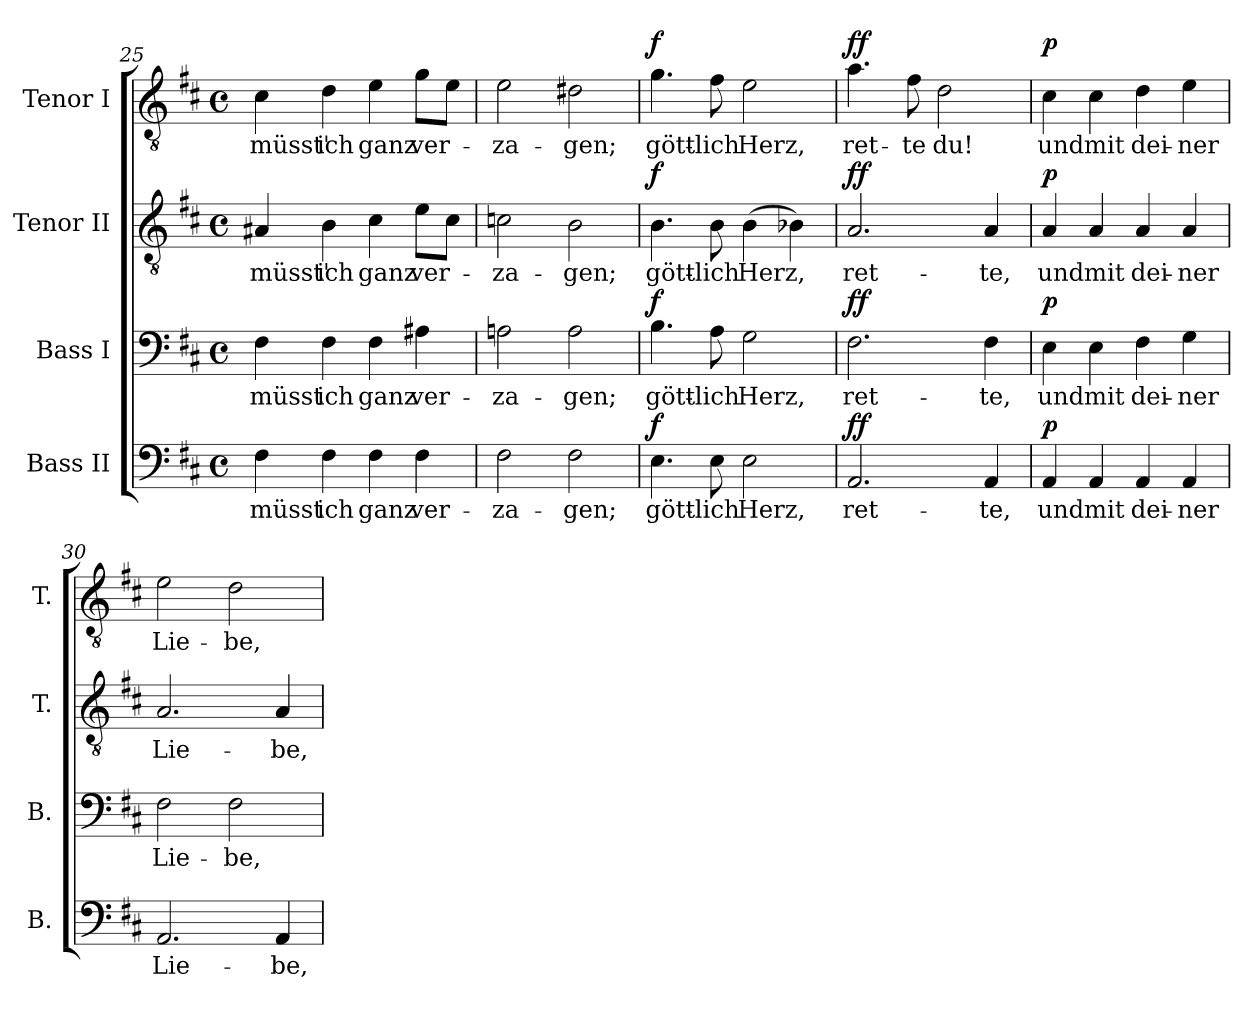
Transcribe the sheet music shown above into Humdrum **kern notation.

**kern	**text	**dynam	**kern	**text	**dynam	**kern	**text	**dynam	**kern	**text	**dynam
*part4	*part4	*part4	*part3	*part3	*part3	*part2	*part2	*part2	*part1	*part1	*part1
*staff4	*staff4	*staff4	*staff3	*staff3	*staff3	*staff2	*staff2	*staff2	*staff1	*staff1	*staff1
*I"Bass II	*	*	*I"Bass I	*	*	*I"Tenor II	*	*	*I"Tenor I	*	*
*I'B.	*	*	*I'B.	*	*	*I'T.	*	*	*I'T.	*	*
*clefF4	*	*	*clefF4	*	*	*clefGv2	*	*	*clefGv2	*	*
*	*	*	*	*	*	*ITrd7c12	*	*	*ITrd7c12	*	*
*k[f#c#]	*	*	*k[f#c#]	*	*	*k[f#c#]	*	*	*k[f#c#]	*	*
*D:	*	*	*D:	*	*	*D:	*	*	*D:	*	*
*M4/4	*	*	*M4/4	*	*	*M4/4	*	*	*M4/4	*	*
*met(c)	*	*	*met(c)	*	*	*met(c)	*	*	*met(c)	*	*
=25	=25	=25	=25	=25	=25	=25	=25	=25	=25	=25	=25
!	!LO:LY:b:color=#000000	!	!	!	!	!	!	!	!	!	!
!	!	!	!	!LO:LY:b:color=#000000	!	!	!	!	!	!	!
!	!	!	!	!	!	!	!LO:LY:b:color=#000000	!	!	!	!
!	!	!	!	!	!	!	!	!	!	!LO:LY:b:color=#000000	!
4F#i\	müsst	.	4F#i\	müsst	.	4AA#Xi/	müsst'	.	4C#i\	müsst'	.
!	!LO:LY:b:color=#000000	!	!	!	!	!	!	!	!	!	!
!	!	!	!	!LO:LY:b:color=#000000	!	!	!	!	!	!	!
!	!	!	!	!	!	!	!LO:LY:b:color=#000000	!	!	!	!
!	!	!	!	!	!	!	!	!	!	!LO:LY:b:color=#000000	!
4F#i\	ich	.	4F#i\	ich	.	4BBi\	ich	.	4Di\	ich	.
!	!LO:LY:b:color=#000000	!	!	!	!	!	!	!	!	!	!
!	!	!	!	!LO:LY:b:color=#000000	!	!	!	!	!	!	!
!	!	!	!	!	!	!	!LO:LY:b:color=#000000	!	!	!	!
!	!	!	!	!	!	!	!	!	!	!LO:LY:b:color=#000000	!
4F#i\	ganz	.	4F#i\	ganz	.	4C#i\	ganz	.	4Ei\	ganz	.
!	!LO:LY:b:color=#000000	!	!	!	!	!	!	!	!	!	!
!	!	!	!	!LO:LY:b:color=#000000	!	!	!	!	!	!	!
!	!	!	!	!	!	!	!LO:LY:b:color=#000000	!	!	!	!
!	!	!	!	!	!	!	!	!	!	!LO:LY:b:color=#000000	!
4F#i\	ver-	.	4A#Xi\	ver-	.	8Ei\L	ver-	.	8Gi\L	ver-	.
.	.	.	.	.	.	8C#i\J	.	.	8Ei\J	.	.
=26	=26	=26	=26	=26	=26	=26	=26	=26	=26	=26	=26
!	!LO:LY:b:color=#000000	!	!	!	!	!	!	!	!	!	!
!	!	!	!	!LO:LY:b:color=#000000	!	!	!	!	!	!	!
!	!	!	!	!	!	!	!LO:LY:b:color=#000000	!	!	!	!
!	!	!	!	!	!	!	!	!	!	!LO:LY:b:color=#000000	!
2F#i\	-za-	.	2Ani\	-za-	.	2Cni\	-za-	.	2Ei\	-za-	.
!	!LO:LY:b:color=#000000	!	!	!	!	!	!	!	!	!	!
!	!	!	!	!LO:LY:b:color=#000000	!	!	!	!	!	!	!
!	!	!	!	!	!	!	!LO:LY:b:color=#000000	!	!	!	!
!	!	!	!	!	!	!	!	!	!	!LO:LY:b:color=#000000	!
2F#i\	-gen;	.	2Ai\	-gen;	.	2BBi\	-gen;	.	2D#Xi\	-gen;	.
=27	=27	=27	=27	=27	=27	=27	=27	=27	=27	=27	=27
!	!LO:LY:b:color=#000000	!	!	!	!	!	!	!	!	!	!
!	!	!	!	!LO:LY:b:color=#000000	!	!	!	!	!	!	!
!	!	!	!	!	!	!	!LO:LY:b:color=#000000	!	!	!	!
!	!	!	!	!	!	!	!	!	!	!LO:LY:b:color=#000000	!
4.Ei\	gött-	f	4.Bi\	gött-	f	4.BBi\	gött-	f	4.Gi\	gött-	f
!	!LO:LY:b:color=#000000	!	!	!	!	!	!	!	!	!	!
!	!	!	!	!LO:LY:b:color=#000000	!	!	!	!	!	!	!
!	!	!	!	!	!	!	!LO:LY:b:color=#000000	!	!	!	!
!	!	!	!	!	!	!	!	!	!	!LO:LY:b:color=#000000	!
8Ei\	-lich	.	8Ai\	-lich	.	8BBi\	-lich	.	8F#i\	-lich	.
!	!LO:LY:b:color=#000000	!	!	!	!	!	!	!	!	!	!
!	!	!	!	!LO:LY:b:color=#000000	!	!	!	!	!	!	!
!	!	!	!	!	!	!	!LO:LY:b:color=#000000	!	!	!	!
!	!	!	!	!	!	!	!	!	!	!LO:LY:b:color=#000000	!
2Ei\	Herz,	.	2Gi\	Herz,	.	(4BBi\	Herz,	.	2Ei\	Herz,	.
.	.	.	.	.	.	4BB-Xi\)	.	.	.	.	.
=28	=28	=28	=28	=28	=28	=28	=28	=28	=28	=28	=28
!	!LO:LY:b:color=#000000	!	!	!	!	!	!	!	!	!	!
!	!	!	!	!LO:LY:b:color=#000000	!	!	!	!	!	!	!
!	!	!	!	!	!	!	!LO:LY:b:color=#000000	!	!	!	!
!	!	!	!	!	!	!	!	!	!	!LO:LY:b:color=#000000	!
2.AAi/	ret-	ff	2.F#i\	ret-	ff	2.AAi/	ret-	ff	4.Ai\	ret-	ff
!	!	!	!	!	!	!	!	!	!	!LO:LY:b:color=#000000	!
.	.	.	.	.	.	.	.	.	8F#i\	-te	.
!	!	!	!	!	!	!	!	!	!	!LO:LY:b:color=#000000	!
.	.	.	.	.	.	.	.	.	2Di\	du!	.
!	!LO:LY:b:color=#000000	!	!	!	!	!	!	!	!	!	!
!	!	!	!	!LO:LY:b:color=#000000	!	!	!	!	!	!	!
!	!	!	!	!	!	!	!LO:LY:b:color=#000000	!	!	!	!
4AAi/	-te,	.	4F#i\	-te,	.	4AAi/	-te,	.	.	.	.
!!LO:LB:g=z
=29	=29	=29	=29	=29	=29	=29	=29	=29	=29	=29	=29
!	!LO:LY:b:color=#000000	!	!	!	!	!	!	!	!	!	!
!	!	!	!	!LO:LY:b:color=#000000	!	!	!	!	!	!	!
!	!	!	!	!	!	!	!LO:LY:b:color=#000000	!	!	!	!
!	!	!	!	!	!	!	!	!	!	!LO:LY:b:color=#000000	!
4AAi/	und	p	4Ei\	und	p	4AAi/	und	p	4C#i\	und	p
!	!LO:LY:b:color=#000000	!	!	!	!	!	!	!	!	!	!
!	!	!	!	!LO:LY:b:color=#000000	!	!	!	!	!	!	!
!	!	!	!	!	!	!	!LO:LY:b:color=#000000	!	!	!	!
!	!	!	!	!	!	!	!	!	!	!LO:LY:b:color=#000000	!
4AAi/	mit	.	4Ei\	mit	.	4AAi/	mit	.	4C#i\	mit	.
!	!LO:LY:b:color=#000000	!	!	!	!	!	!	!	!	!	!
!	!	!	!	!LO:LY:b:color=#000000	!	!	!	!	!	!	!
!	!	!	!	!	!	!	!LO:LY:b:color=#000000	!	!	!	!
!	!	!	!	!	!	!	!	!	!	!LO:LY:b:color=#000000	!
4AAi/	dei-	.	4F#i\	dei-	.	4AAi/	dei-	.	4Di\	dei-	.
!	!LO:LY:b:color=#000000	!	!	!	!	!	!	!	!	!	!
!	!	!	!	!LO:LY:b:color=#000000	!	!	!	!	!	!	!
!	!	!	!	!	!	!	!LO:LY:b:color=#000000	!	!	!	!
!	!	!	!	!	!	!	!	!	!	!LO:LY:b:color=#000000	!
4AAi/	-ner	.	4Gi\	-ner	.	4AAi/	-ner	.	4Ei\	-ner	.
=30	=30	=30	=30	=30	=30	=30	=30	=30	=30	=30	=30
!	!LO:LY:b:color=#000000	!	!	!	!	!	!	!	!	!	!
!	!	!	!	!LO:LY:b:color=#000000	!	!	!	!	!	!	!
!	!	!	!	!	!	!	!LO:LY:b:color=#000000	!	!	!	!
!	!	!	!	!	!	!	!	!	!	!LO:LY:b:color=#000000	!
2.AAi/	Lie-	.	2F#i\	Lie-	.	2.AAi/	Lie-	.	2Ei\	Lie-	.
!	!	!	!	!LO:LY:b:color=#000000	!	!	!	!	!	!	!
!	!	!	!	!	!	!	!	!	!	!LO:LY:b:color=#000000	!
.	.	.	2F#i\	-be,	.	.	.	.	2Di\	-be,	.
!	!LO:LY:b:color=#000000	!	!	!	!	!	!	!	!	!	!
!	!	!	!	!	!	!	!LO:LY:b:color=#000000	!	!	!	!
4AAi/	-be,	.	.	.	.	4AAi/	-be,	.	.	.	.
=	=	=	=	=	=	=	=	=	=	=	=
*-	*-	*-	*-	*-	*-	*-	*-	*-	*-	*-	*-
